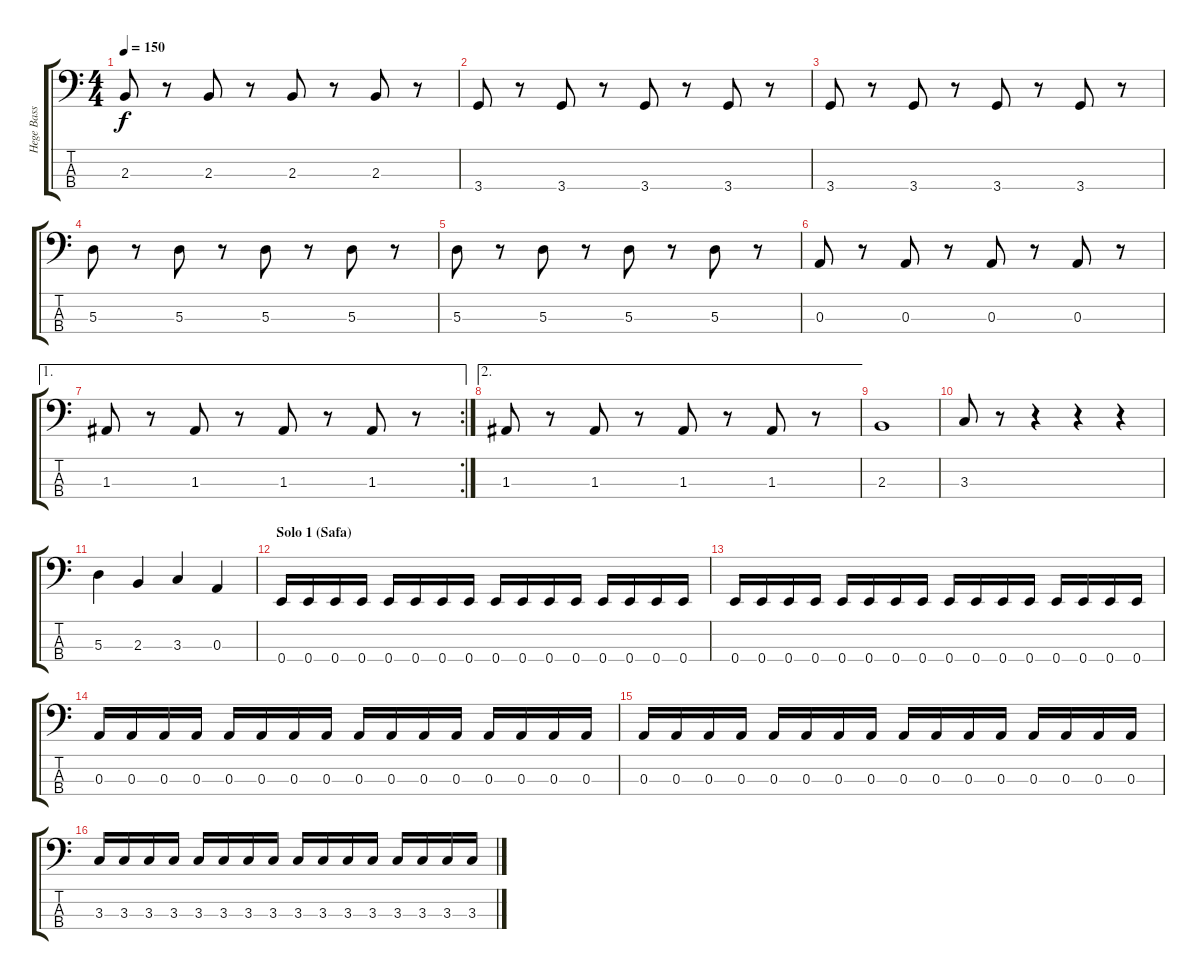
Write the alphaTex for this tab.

\track ("Hege Bass" "Hege Bass") {instrument electricbassfinger}
\staff {score tabs}
\tuning (G2 D2 A1 E1) {hide}
\ts (4 4)
\tempo 150
\clef f4
\ks c
2.3.8{dy f} r.8 2.3.8 r.8 2.3.8 r.8 2.3.8 r.8 |
3.4.8 r.8 3.4.8 r.8 3.4.8 r.8 3.4.8 r.8 |
3.4.8 r.8 3.4.8 r.8 3.4.8 r.8 3.4.8 r.8 |
5.3.8 r.8 5.3.8 r.8 5.3.8 r.8 5.3.8 r.8 |
5.3.8 r.8 5.3.8 r.8 5.3.8 r.8 5.3.8 r.8 |
0.3.8 r.8 0.3.8 r.8 0.3.8 r.8 0.3.8 r.8 |
\ae 1
\rc 2
1.3.8 r.8 1.3.8 r.8 1.3.8 r.8 1.3.8 r.8 |
\ae 2
1.3.8 r.8 1.3.8 r.8 1.3.8 r.8 1.3.8 r.8 |
2.3.1 |
3.3.8 r.8 r.4 r.4 r.4 |
5.3.4 2.3.4 3.3.4 0.3.4 |
\section ("" "Solo 1 (Safa)")
0.4.16 0.4.16 0.4.16 0.4.16 0.4.16 0.4.16 0.4.16 0.4.16 0.4.16 0.4.16 0.4.16 0.4.16 0.4.16 0.4.16 0.4.16 0.4.16 |
0.4.16 0.4.16 0.4.16 0.4.16 0.4.16 0.4.16 0.4.16 0.4.16 0.4.16 0.4.16 0.4.16 0.4.16 0.4.16 0.4.16 0.4.16 0.4.16 |
0.3.16 0.3.16 0.3.16 0.3.16 0.3.16 0.3.16 0.3.16 0.3.16 0.3.16 0.3.16 0.3.16 0.3.16 0.3.16 0.3.16 0.3.16 0.3.16 |
0.3.16 0.3.16 0.3.16 0.3.16 0.3.16 0.3.16 0.3.16 0.3.16 0.3.16 0.3.16 0.3.16 0.3.16 0.3.16 0.3.16 0.3.16 0.3.16 |
3.3.16 3.3.16 3.3.16 3.3.16 3.3.16 3.3.16 3.3.16 3.3.16 3.3.16 3.3.16 3.3.16 3.3.16 3.3.16 3.3.16 3.3.16 3.3.16
